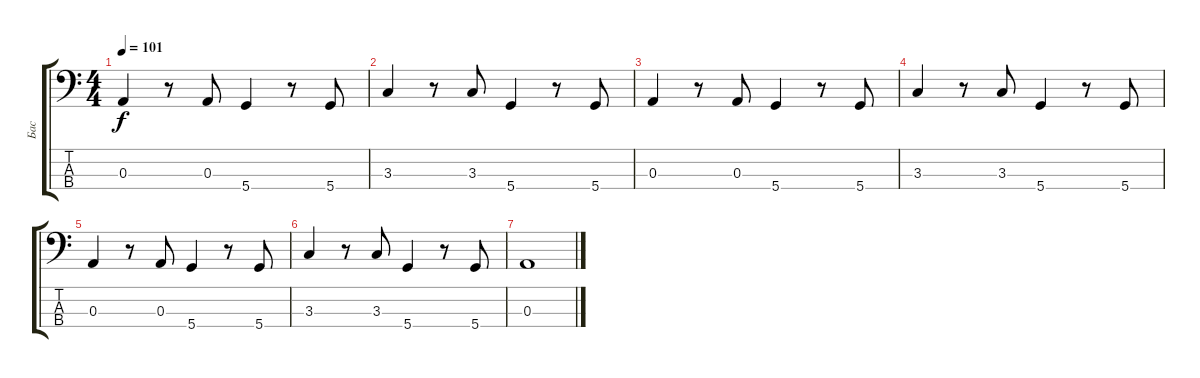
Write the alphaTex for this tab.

\track ("Бас" "Бас") {instrument electricbasspick}
\staff {score tabs}
\tuning (G2 D2 A1 D1) {hide}
\ts (4 4)
\tempo 101
\clef f4
\ks c
0.3.4{dy f} r.8 0.3.8 5.4.4 r.8 5.4.8 |
3.3.4 r.8 3.3.8 5.4.4 r.8 5.4.8 |
0.3.4 r.8 0.3.8 5.4.4 r.8 5.4.8 |
3.3.4 r.8 3.3.8 5.4.4 r.8 5.4.8 |
0.3.4 r.8 0.3.8 5.4.4 r.8 5.4.8 |
3.3.4 r.8 3.3.8 5.4.4 r.8 5.4.8 |
0.3.1
